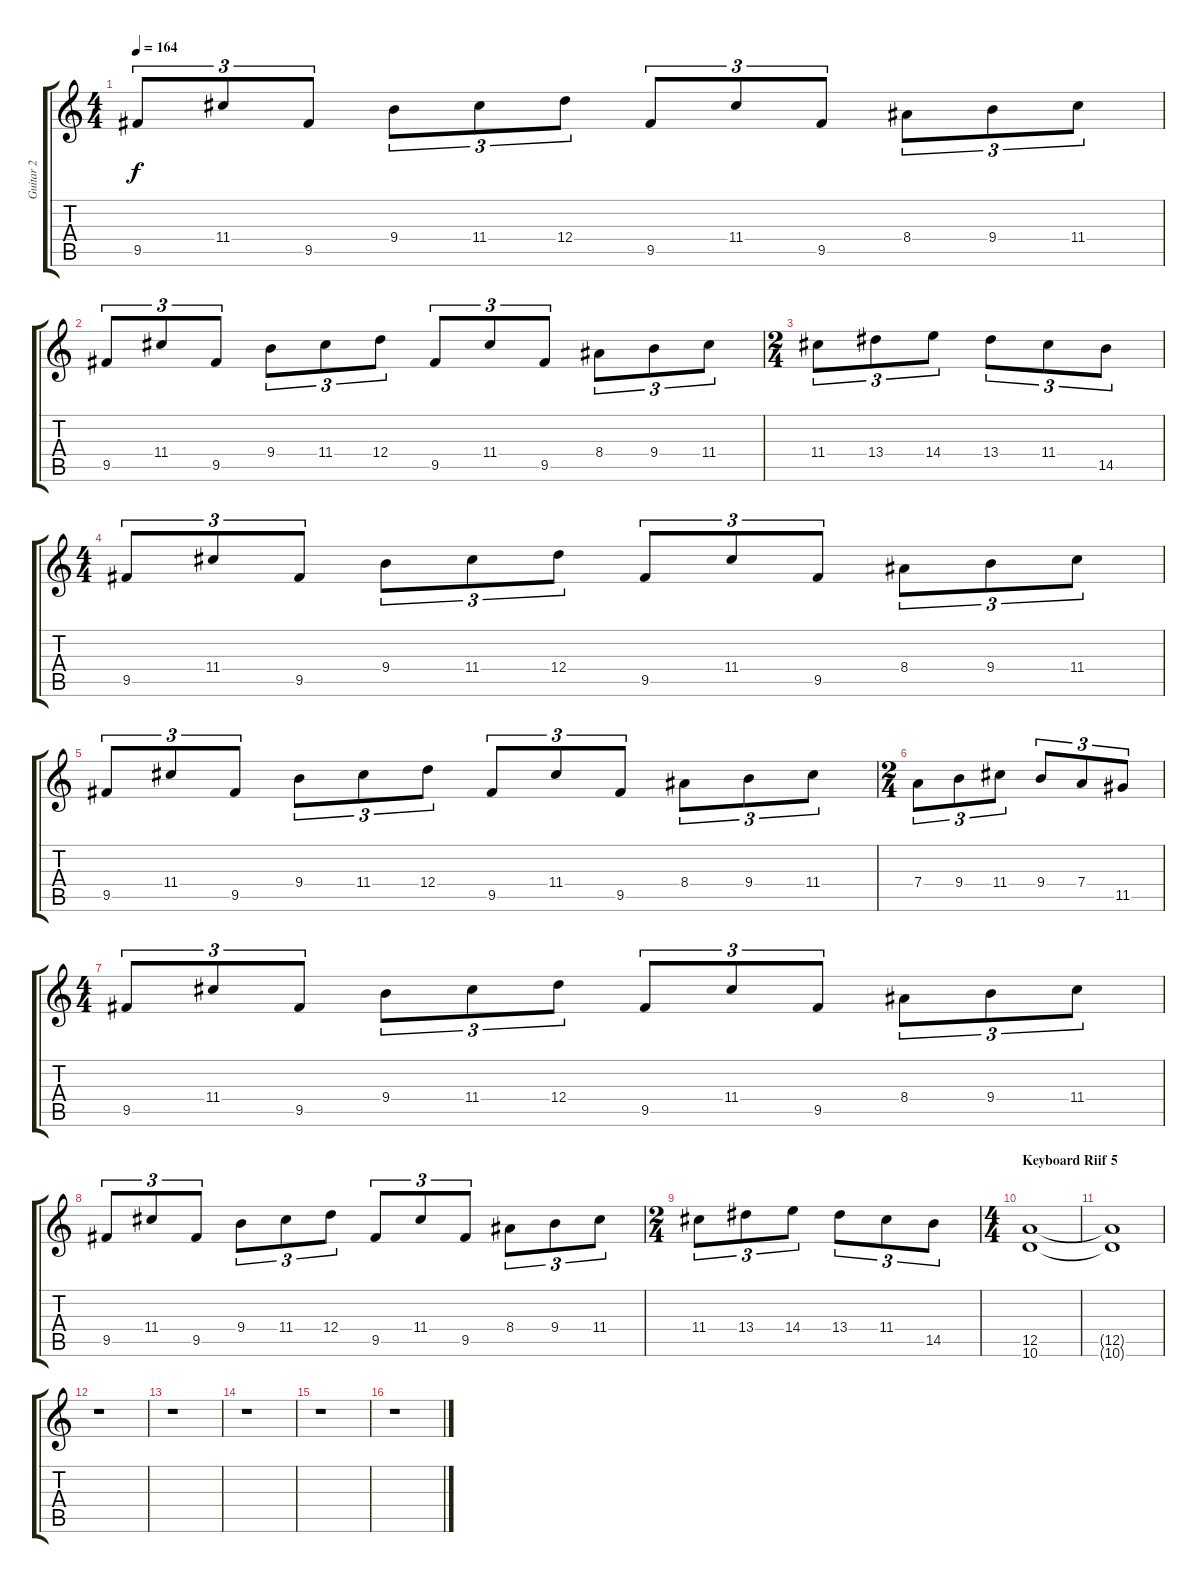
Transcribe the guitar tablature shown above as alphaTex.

\track ("Guitar 2" "Guitar 2") {instrument distortionguitar}
\staff {score tabs}
\tuning (E4 B3 G3 D3 A2 E2) {hide}
\ts (4 4)
\tempo 164
\clef g2
\ks c
9.5.8{tu (3 2) dy f} 11.4.8{tu (3 2)} 9.5.8{tu (3 2)} 9.4.8{tu (3 2)} 11.4.8{tu (3 2)} 12.4.8{tu (3 2)} 9.5.8{tu (3 2)} 11.4.8{tu (3 2)} 9.5.8{tu (3 2)} 8.4.8{tu (3 2)} 9.4.8{tu (3 2)} 11.4.8{tu (3 2)} |
9.5.8{tu (3 2)} 11.4.8{tu (3 2)} 9.5.8{tu (3 2)} 9.4.8{tu (3 2)} 11.4.8{tu (3 2)} 12.4.8{tu (3 2)} 9.5.8{tu (3 2)} 11.4.8{tu (3 2)} 9.5.8{tu (3 2)} 8.4.8{tu (3 2)} 9.4.8{tu (3 2)} 11.4.8{tu (3 2)} |
\ts (2 4)
11.4.8{tu (3 2)} 13.4.8{tu (3 2)} 14.4.8{tu (3 2)} 13.4.8{tu (3 2)} 11.4.8{tu (3 2)} 14.5.8{tu (3 2)} |
\ts (4 4)
9.5.8{tu (3 2)} 11.4.8{tu (3 2)} 9.5.8{tu (3 2)} 9.4.8{tu (3 2)} 11.4.8{tu (3 2)} 12.4.8{tu (3 2)} 9.5.8{tu (3 2)} 11.4.8{tu (3 2)} 9.5.8{tu (3 2)} 8.4.8{tu (3 2)} 9.4.8{tu (3 2)} 11.4.8{tu (3 2)} |
9.5.8{tu (3 2)} 11.4.8{tu (3 2)} 9.5.8{tu (3 2)} 9.4.8{tu (3 2)} 11.4.8{tu (3 2)} 12.4.8{tu (3 2)} 9.5.8{tu (3 2)} 11.4.8{tu (3 2)} 9.5.8{tu (3 2)} 8.4.8{tu (3 2)} 9.4.8{tu (3 2)} 11.4.8{tu (3 2)} |
\ts (2 4)
7.4.8{tu (3 2)} 9.4.8{tu (3 2)} 11.4.8{tu (3 2)} 9.4.8{tu (3 2)} 7.4.8{tu (3 2)} 11.5.8{tu (3 2)} |
\ts (4 4)
9.5.8{tu (3 2)} 11.4.8{tu (3 2)} 9.5.8{tu (3 2)} 9.4.8{tu (3 2)} 11.4.8{tu (3 2)} 12.4.8{tu (3 2)} 9.5.8{tu (3 2)} 11.4.8{tu (3 2)} 9.5.8{tu (3 2)} 8.4.8{tu (3 2)} 9.4.8{tu (3 2)} 11.4.8{tu (3 2)} |
9.5.8{tu (3 2)} 11.4.8{tu (3 2)} 9.5.8{tu (3 2)} 9.4.8{tu (3 2)} 11.4.8{tu (3 2)} 12.4.8{tu (3 2)} 9.5.8{tu (3 2)} 11.4.8{tu (3 2)} 9.5.8{tu (3 2)} 8.4.8{tu (3 2)} 9.4.8{tu (3 2)} 11.4.8{tu (3 2)} |
\ts (2 4)
11.4.8{tu (3 2)} 13.4.8{tu (3 2)} 14.4.8{tu (3 2)} 13.4.8{tu (3 2)} 11.4.8{tu (3 2)} 14.5.8{tu (3 2)} |
\ts (4 4)
\section ("" "Keyboard Riif 5")
(12.5 10.6).1 |
(12.5{t} 10.6{t}).1 |
r.1 |
r.1 |
r.1 |
r.1 |
r.1
